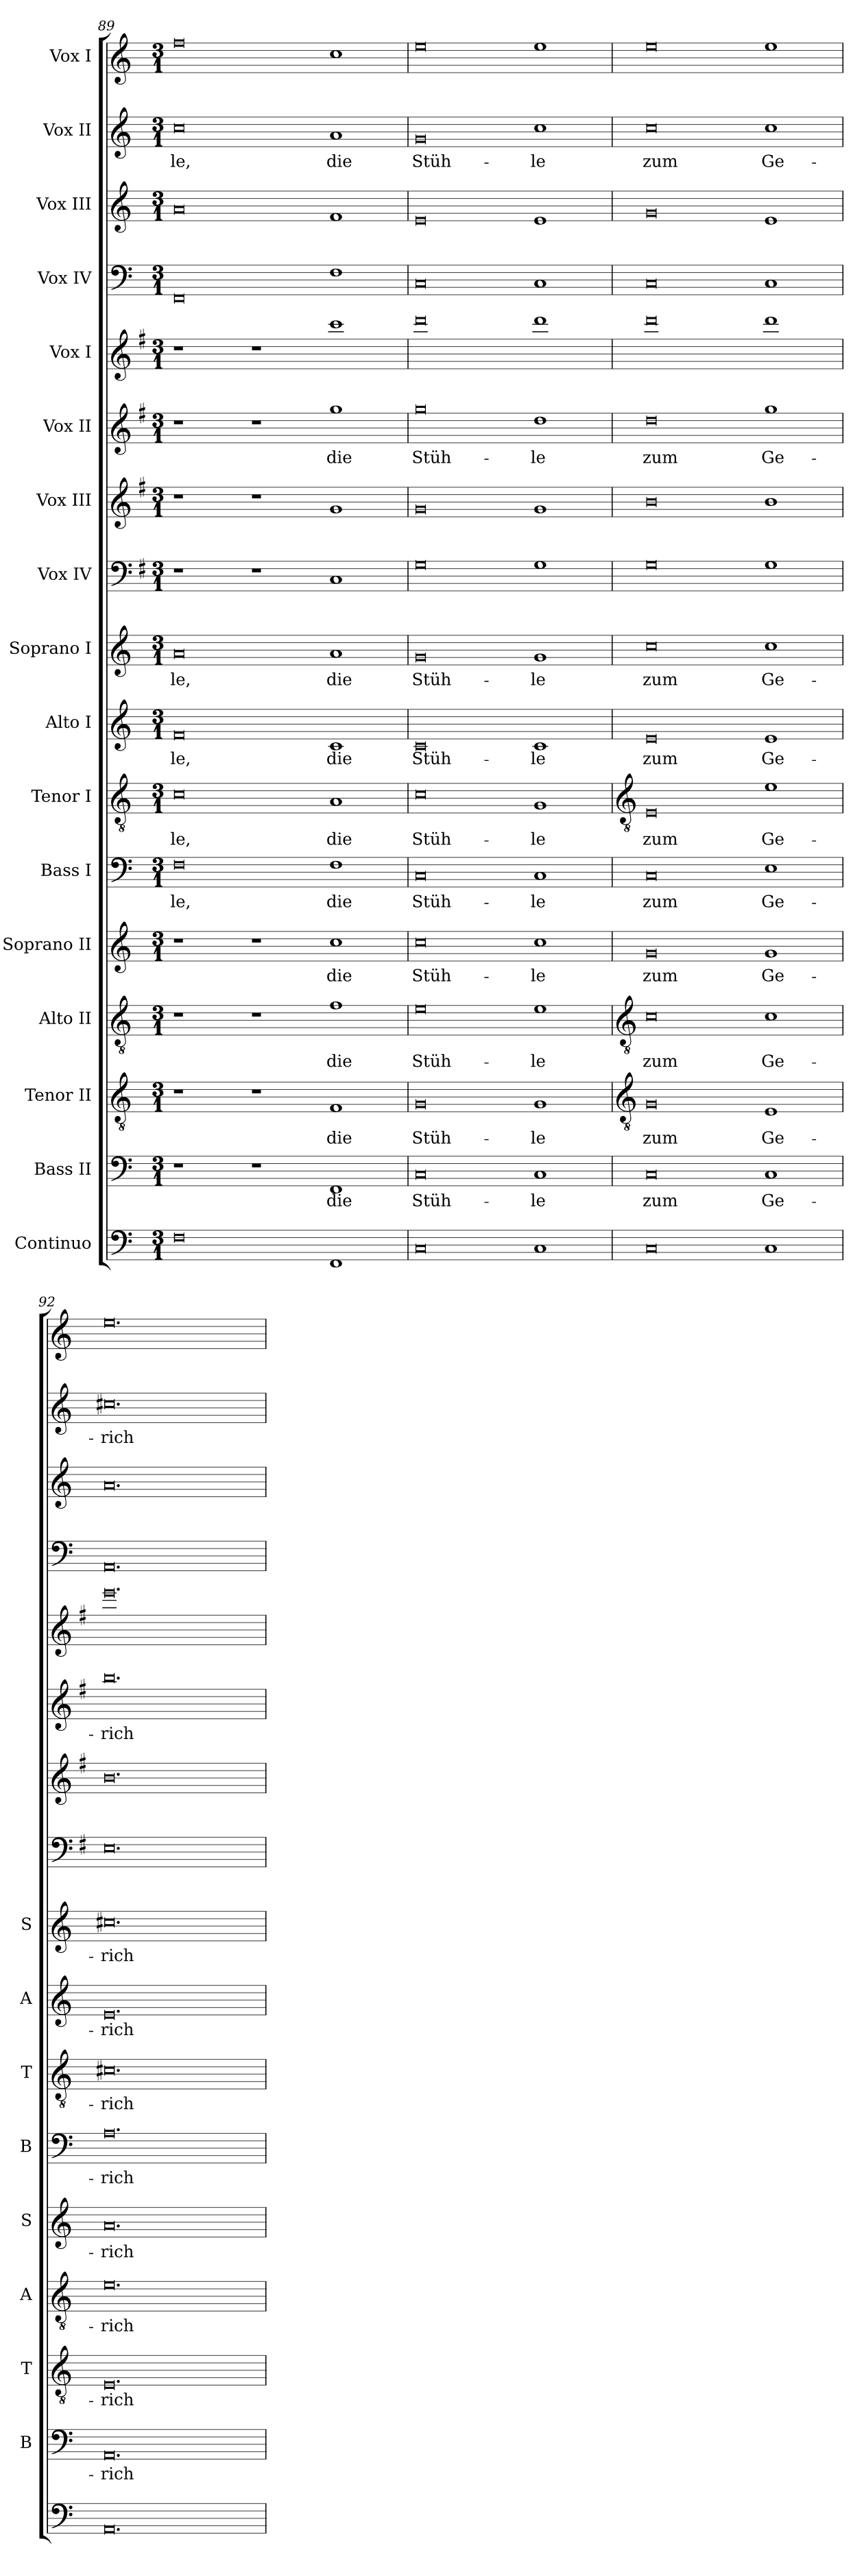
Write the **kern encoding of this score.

**kern	**kern	**text	**kern	**text	**kern	**text	**kern	**text	**kern	**text	**kern	**text	**kern	**text	**kern	**text	**kern	**kern	**kern	**text	**kern	**kern	**kern	**kern	**text	**kern
*part17	*part16	*part16	*part15	*part15	*part14	*part14	*part13	*part13	*part12	*part12	*part11	*part11	*part10	*part10	*part9	*part9	*part8	*part7	*part6	*part6	*part5	*part4	*part3	*part2	*part2	*part1
*staff17	*staff16	*staff16	*staff15	*staff15	*staff14	*staff14	*staff13	*staff13	*staff12	*staff12	*staff11	*staff11	*staff10	*staff10	*staff9	*staff9	*staff8	*staff7	*staff6	*staff6	*staff5	*staff4	*staff3	*staff2	*staff2	*staff1
*I"Continuo	*I"Bass II	*	*I"Tenor II	*	*I"Alto II	*	*I"Soprano II	*	*I"Bass I	*	*I"Tenor I	*	*I"Alto I	*	*I"Soprano I	*	*I"Vox IV	*I"Vox III	*I"Vox II	*	*I"Vox I	*I"Vox IV	*I"Vox III	*I"Vox II	*	*I"Vox I
*	*I'B	*	*I'T	*	*I'A	*	*I'S	*	*I'B	*	*I'T	*	*I'A	*	*I'S	*	*	*	*	*	*	*	*	*	*	*
*clefF4	*clefF4	*	*clefGv2	*	*clefGv2	*	*clefG2	*	*clefF4	*	*clefGv2	*	*clefG2	*	*clefG2	*	*clefF4	*clefG2	*clefG2	*	*clefG2	*clefF4	*clefG2	*clefG2	*	*clefG2
*	*	*	*	*	*	*	*	*	*	*	*	*	*	*	*	*	*ITrd4c7	*ITrd4c7	*ITrd4c7	*	*ITrd4c7	*	*	*	*	*
*k[]	*k[]	*	*k[]	*	*k[]	*	*k[]	*	*k[]	*	*k[]	*	*k[]	*	*k[]	*	*k[]	*k[]	*k[]	*	*k[]	*k[]	*k[]	*k[]	*	*k[]
*C:	*C:	*	*C:	*	*C:	*	*C:	*	*C:	*	*C:	*	*C:	*	*C:	*	*C:	*C:	*C:	*	*C:	*C:	*C:	*C:	*	*C:
*M3/1	*M3/1	*	*M3/1	*	*M3/1	*	*M3/1	*	*M3/1	*	*M3/1	*	*M3/1	*	*M3/1	*	*M3/1	*M3/1	*M3/1	*	*M3/1	*M3/1	*M3/1	*M3/1	*	*M3/1
=89	=89	=89	=89	=89	=89	=89	=89	=89	=89	=89	=89	=89	=89	=89	=89	=89	=89	=89	=89	=89	=89	=89	=89	=89	=89	=89
!	!	!	!	!	!	!	!	!	!	!LO:LY:b	!	!LO:LY:b	!	!LO:LY:b	!	!LO:LY:b	!	!	!	!	!	!	!	!	!LO:LY:b	!
0F	1r	.	1r	.	1r	.	1r	.	0F	-le,	0c	-le,	0f	-le,	0a	-le,	1r	1r	1r	.	1r	0FF	0a	0cc	-le,	0ff
.	1r	.	1r	.	1r	.	1r	.	.	.	.	.	.	.	.	.	1r	1r	1r	.	1r	.	.	.	.	.
!	!	!LO:LY:b	!	!LO:LY:b	!	!LO:LY:b	!	!LO:LY:b	!	!LO:LY:b	!	!LO:LY:b	!	!LO:LY:b	!	!LO:LY:b	!	!	!	!LO:LY:b	!	!	!	!	!LO:LY:b	!
1FF	1FF	die	1F	die	1f	die	1cc	die	1F	die	1A	die	1c	die	1a	die	1FF	1c	1cc	die	1ff	1F	1f	1a	die	1cc
=90	=90	=90	=90	=90	=90	=90	=90	=90	=90	=90	=90	=90	=90	=90	=90	=90	=90	=90	=90	=90	=90	=90	=90	=90	=90	=90
!	!	!LO:LY:b	!	!LO:LY:b	!	!LO:LY:b	!	!LO:LY:b	!	!LO:LY:b	!	!LO:LY:b	!	!LO:LY:b	!	!LO:LY:b	!	!	!	!LO:LY:b	!	!	!	!	!LO:LY:b	!
0C	0C	Stüh-	0G	Stüh-	0e	Stüh-	0cc	Stüh-	0C	Stüh-	0c	Stüh-	0c	Stüh-	0g	Stüh-	0C	0c	0cc	Stüh-	0gg	0C	0e	0g	Stüh-	0ee
!	!	!LO:LY:b	!	!LO:LY:b	!	!LO:LY:b	!	!LO:LY:b	!	!LO:LY:b	!	!LO:LY:b	!	!LO:LY:b	!	!LO:LY:b	!	!	!	!LO:LY:b	!	!	!	!	!LO:LY:b	!
1C	1C	-le	1G	-le	1e	-le	1cc	-le	1C	-le	1G	-le	1c	-le	1g	-le	1C	1c	1g	-le	1gg	1C	1e	1cc	-le	1ee
!!LO:LB:g=z
=91	=91	=91	=91	=91	=91	=91	=91	=91	=91	=91	=91	=91	=91	=91	=91	=91	=91	=91	=91	=91	=91	=91	=91	=91	=91	=91
*	*	*	*clefGv2	*	*clefGv2	*	*	*	*	*	*clefGv2	*	*	*	*	*	*	*	*	*	*	*	*	*	*	*
!	!	!LO:LY:b	!	!LO:LY:b	!	!LO:LY:b	!	!LO:LY:b	!	!LO:LY:b	!	!LO:LY:b	!	!LO:LY:b	!	!LO:LY:b	!	!	!	!LO:LY:b	!	!	!	!	!LO:LY:b	!
0C	0C	zum	0G	zum	0c	zum	0g	zum	0C	zum	0E	zum	0e	zum	0cc	zum	0C	0e	0g	zum	0gg	0C	0g	0cc	zum	0ee
!	!	!LO:LY:b	!	!LO:LY:b	!	!LO:LY:b	!	!LO:LY:b	!	!LO:LY:b	!	!LO:LY:b	!	!LO:LY:b	!	!LO:LY:b	!	!	!	!LO:LY:b	!	!	!	!	!LO:LY:b	!
1C	1C	Ge-	1E	Ge-	1c	Ge-	1g	Ge-	1E	Ge-	1e	Ge-	1e	Ge-	1cc	Ge-	1C	1e	1cc	Ge-	1gg	1C	1e	1cc	Ge-	1ee
=92	=92	=92	=92	=92	=92	=92	=92	=92	=92	=92	=92	=92	=92	=92	=92	=92	=92	=92	=92	=92	=92	=92	=92	=92	=92	=92
!	!	!LO:LY:b	!	!LO:LY:b	!	!LO:LY:b	!	!LO:LY:b	!	!LO:LY:b	!	!LO:LY:b	!	!LO:LY:b	!	!LO:LY:b	!	!	!	!LO:LY:b	!	!	!	!	!LO:LY:b	!
0.AA	0.AA	-rich-	0.E	-rich-	0.e	-rich-	0.a	-rich-	0.A	-rich-	0.c#X	-rich-	0.e	-rich-	0.cc#X	-rich-	0.AA	0.e	0.ee	-rich-	0.aa	0.AA	0.a	0.cc#X	-rich-	0.ee
=	=	=	=	=	=	=	=	=	=	=	=	=	=	=	=	=	=	=	=	=	=	=	=	=	=	=
*-	*-	*-	*-	*-	*-	*-	*-	*-	*-	*-	*-	*-	*-	*-	*-	*-	*-	*-	*-	*-	*-	*-	*-	*-	*-	*-
